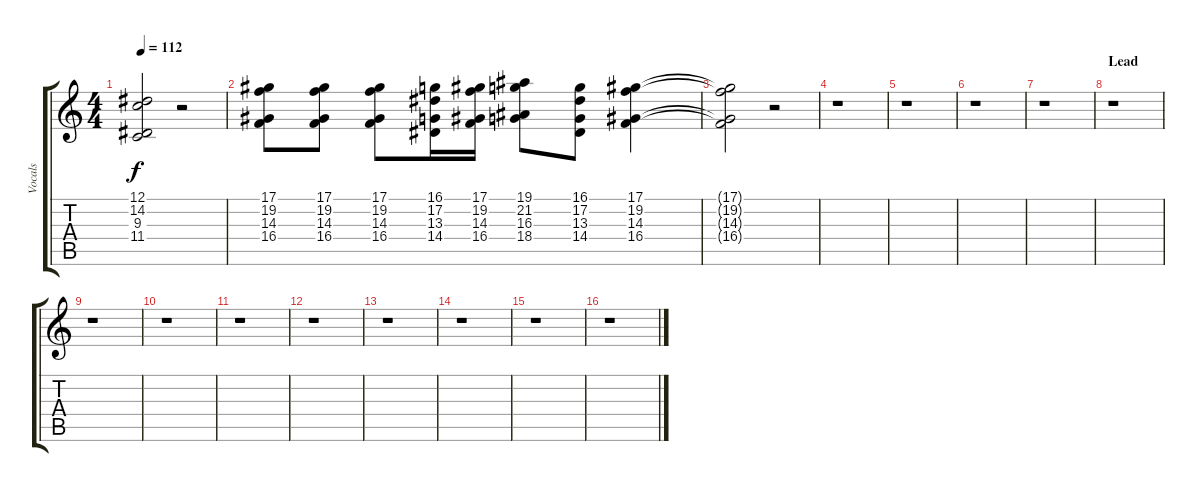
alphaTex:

\track ("Vocals" "Vocals") {instrument choiraahs}
\staff {score tabs}
\tuning (Eb4 Bb3 Gb3 Db3 Ab2 Eb2) {hide}
\ts (4 4)
\tempo 112
\clef g2
\ks c
(12.1{t} 14.2{t} 9.3{t} 11.4{t}).2{dy f} r.2 |
(17.1 19.2 14.3 16.4).8 (17.1 19.2 14.3 16.4).8 (17.1 19.2 14.3 16.4).8 (16.1 17.2 13.3 14.4).16 (17.1 19.2 14.3 16.4).16 (19.1 21.2 16.3 18.4).8 (16.1 17.2 13.3 14.4).8 (17.1 19.2 14.3 16.4).4 |
(17.1{t} 19.2{t} 14.3{t} 16.4{t}).2 r.2 |
r.1 |
r.1 |
r.1 |
r.1 |
\section ("" "Lead")
r.1 |
r.1 |
r.1 |
r.1 |
r.1 |
r.1 |
r.1 |
r.1 |
r.1
